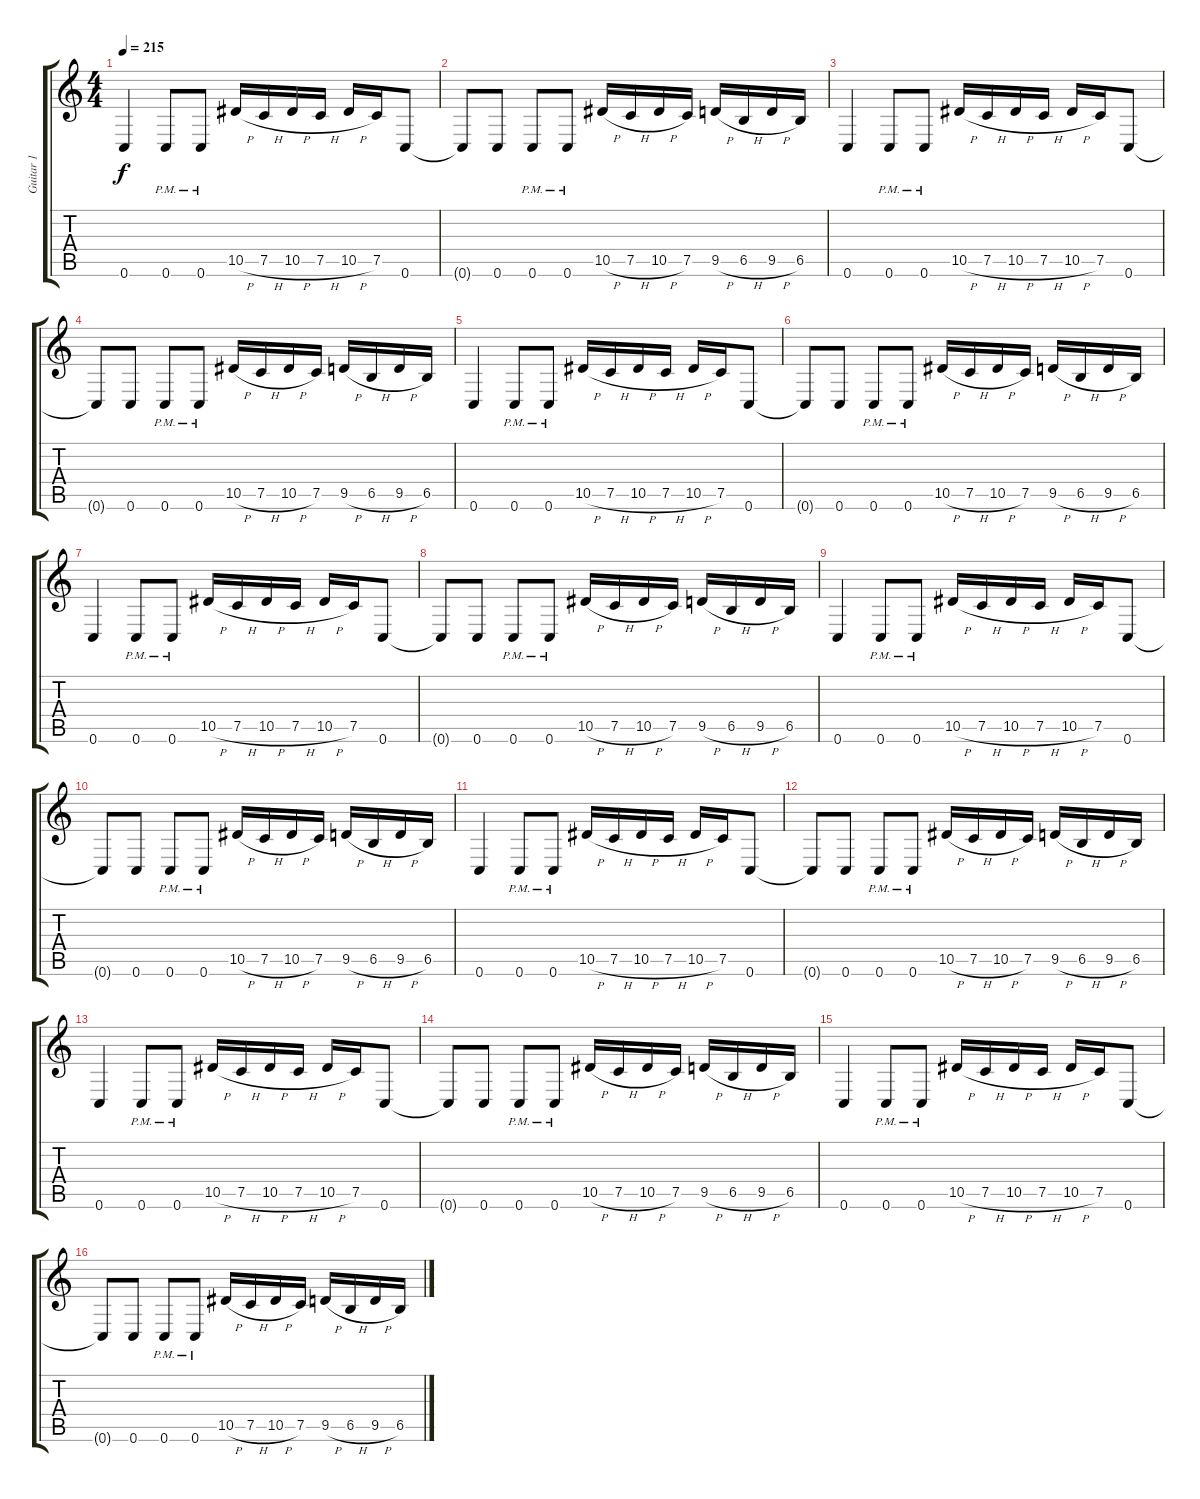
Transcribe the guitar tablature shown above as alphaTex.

\track ("Guitar 1" "Guitar 1") {instrument distortionguitar}
\staff {score tabs}
\tuning (C4 G3 Eb3 Bb2 F2 C2) {hide}
\ts (4 4)
\tempo 215
\clef g2
\ks c
0.6.4{dy f} 0.6{pm}.8 0.6{pm}.8 10.5{h}.16 7.5{h}.16 10.5{h}.16 7.5{h}.16 10.5{h}.16 7.5.16 0.6.8 |
0.6{t}.8 0.6.8 0.6{pm}.8 0.6{pm}.8 10.5{h}.16 7.5{h}.16 10.5{h}.16 7.5.16 9.5{h}.16 6.5{h}.16 9.5{h}.16 6.5.16 |
0.6.4 0.6{pm}.8 0.6{pm}.8 10.5{h}.16 7.5{h}.16 10.5{h}.16 7.5{h}.16 10.5{h}.16 7.5.16 0.6.8 |
0.6{t}.8 0.6.8 0.6{pm}.8 0.6{pm}.8 10.5{h}.16 7.5{h}.16 10.5{h}.16 7.5.16 9.5{h}.16 6.5{h}.16 9.5{h}.16 6.5.16 |
0.6.4 0.6{pm}.8 0.6{pm}.8 10.5{h}.16 7.5{h}.16 10.5{h}.16 7.5{h}.16 10.5{h}.16 7.5.16 0.6.8 |
0.6{t}.8 0.6.8 0.6{pm}.8 0.6{pm}.8 10.5{h}.16 7.5{h}.16 10.5{h}.16 7.5.16 9.5{h}.16 6.5{h}.16 9.5{h}.16 6.5.16 |
0.6.4 0.6{pm}.8 0.6{pm}.8 10.5{h}.16 7.5{h}.16 10.5{h}.16 7.5{h}.16 10.5{h}.16 7.5.16 0.6.8 |
0.6{t}.8 0.6.8 0.6{pm}.8 0.6{pm}.8 10.5{h}.16 7.5{h}.16 10.5{h}.16 7.5.16 9.5{h}.16 6.5{h}.16 9.5{h}.16 6.5.16 |
0.6.4 0.6{pm}.8 0.6{pm}.8 10.5{h}.16 7.5{h}.16 10.5{h}.16 7.5{h}.16 10.5{h}.16 7.5.16 0.6.8 |
0.6{t}.8 0.6.8 0.6{pm}.8 0.6{pm}.8 10.5{h}.16 7.5{h}.16 10.5{h}.16 7.5.16 9.5{h}.16 6.5{h}.16 9.5{h}.16 6.5.16 |
0.6.4 0.6{pm}.8 0.6{pm}.8 10.5{h}.16 7.5{h}.16 10.5{h}.16 7.5{h}.16 10.5{h}.16 7.5.16 0.6.8 |
0.6{t}.8 0.6.8 0.6{pm}.8 0.6{pm}.8 10.5{h}.16 7.5{h}.16 10.5{h}.16 7.5.16 9.5{h}.16 6.5{h}.16 9.5{h}.16 6.5.16 |
0.6.4 0.6{pm}.8 0.6{pm}.8 10.5{h}.16 7.5{h}.16 10.5{h}.16 7.5{h}.16 10.5{h}.16 7.5.16 0.6.8 |
0.6{t}.8 0.6.8 0.6{pm}.8 0.6{pm}.8 10.5{h}.16 7.5{h}.16 10.5{h}.16 7.5.16 9.5{h}.16 6.5{h}.16 9.5{h}.16 6.5.16 |
0.6.4 0.6{pm}.8 0.6{pm}.8 10.5{h}.16 7.5{h}.16 10.5{h}.16 7.5{h}.16 10.5{h}.16 7.5.16 0.6.8 |
0.6{t}.8 0.6.8 0.6{pm}.8 0.6{pm}.8 10.5{h}.16 7.5{h}.16 10.5{h}.16 7.5.16 9.5{h}.16 6.5{h}.16 9.5{h}.16 6.5.16
